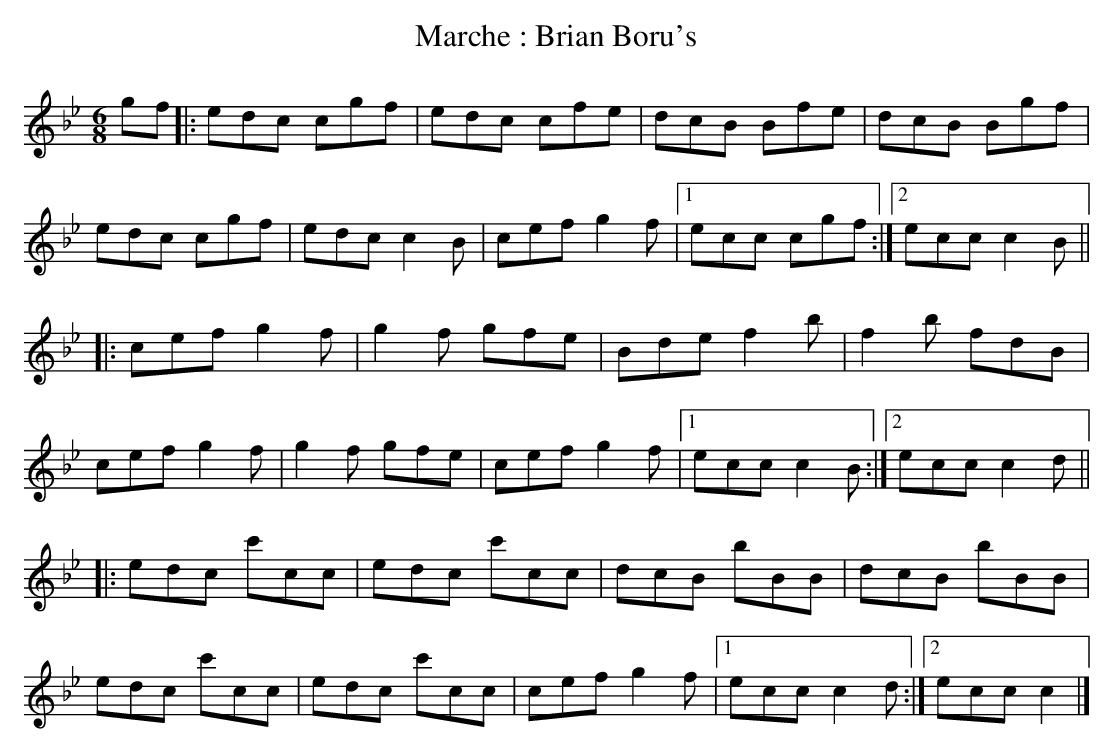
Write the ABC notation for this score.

X:1
T:Marche : Brian Boru's
M:6/8
K:Cdor
gf|:edc cgf|edc cfe|dcB Bfe|dcB Bgf|
edc cgf|edc c2B|cef g2f|1 ecc cgf:|2 ecc c2B||
|:cef g2f|g2f gfe|Bde f2b|f2b fdB|
cef g2f|g2f gfe|cef g2f|1 ecc c2B:|2 ecc c2d||
|:edc c'cc|edc c'cc|dcB bBB|dcB bBB|
edc c'cc|edc c'cc|cef g2f|1 ecc c2d:|2 ecc c2|]
